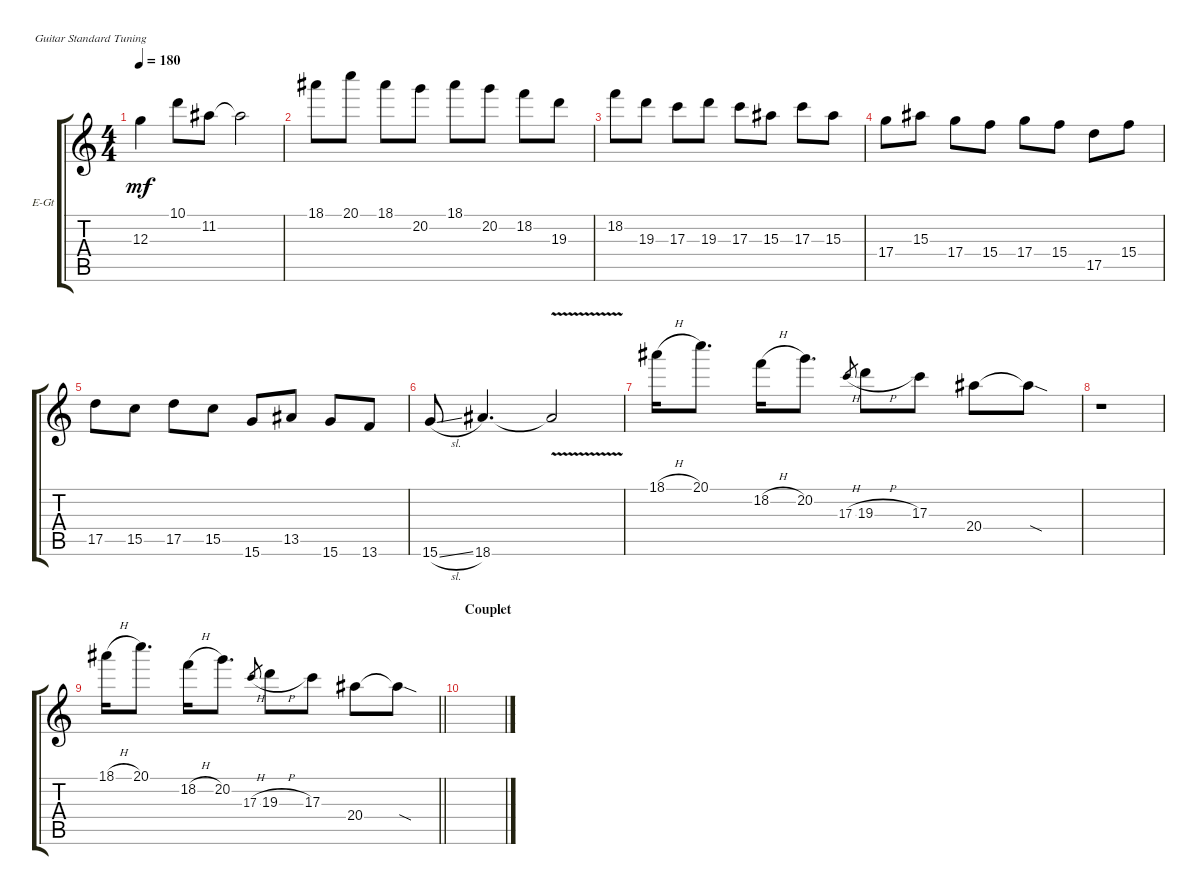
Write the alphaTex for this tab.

\defaultSystemsLayout 4
\bracketExtendMode groupsimilarinstruments
\firstSystemTrackNameOrientation horizontal
\otherSystemsTrackNameOrientation horizontal
\track ("Jonny - Electric Guitar Lead 2" "E-Gt") {instrument electricguitarclean}
\staff {score tabs}
\tuning (E4 B3 G3 D3 A2 E2)
\ts (4 4)
\tempo 180
\clef g2
\ks c
12.3{t}.4{dy mf} 10.1.8 11.2.8 11.2{t}.2 |
18.1.8 20.1.8 18.1.8 20.2.8 18.1.8 20.2.8 18.2.8 19.3.8 |
18.2.8 19.3.8 17.3.8 19.3.8 17.3.8 15.3.8 17.3.8 15.3.8 |
17.4.8 15.3.8 17.4.8 15.4.8 17.4.8 15.4.8 17.5.8 15.4.8 |
17.5.8 15.5.8 17.5.8 15.5.8 15.6.8 13.5.8 15.6.8 13.6.8 |
15.6{sl}.8 18.6.4{d} 18.6{v t}.2 |
18.1{h}.16 20.1.8{d} 18.2{h}.16 20.2.8{d} 17.3{h}.8{gr} 19.3{h}.8 17.3.8 20.4.8 20.4{sod t}.8 |
r.1 |
\barLineRight lightlight
18.1{h}.16 20.1.8{d} 18.2{h}.16 20.2.8{d} 17.3{h}.8{gr} 19.3{h}.8 17.3.8 20.4.8 20.4{sod t}.8 |
\section ("" "Couplet")
